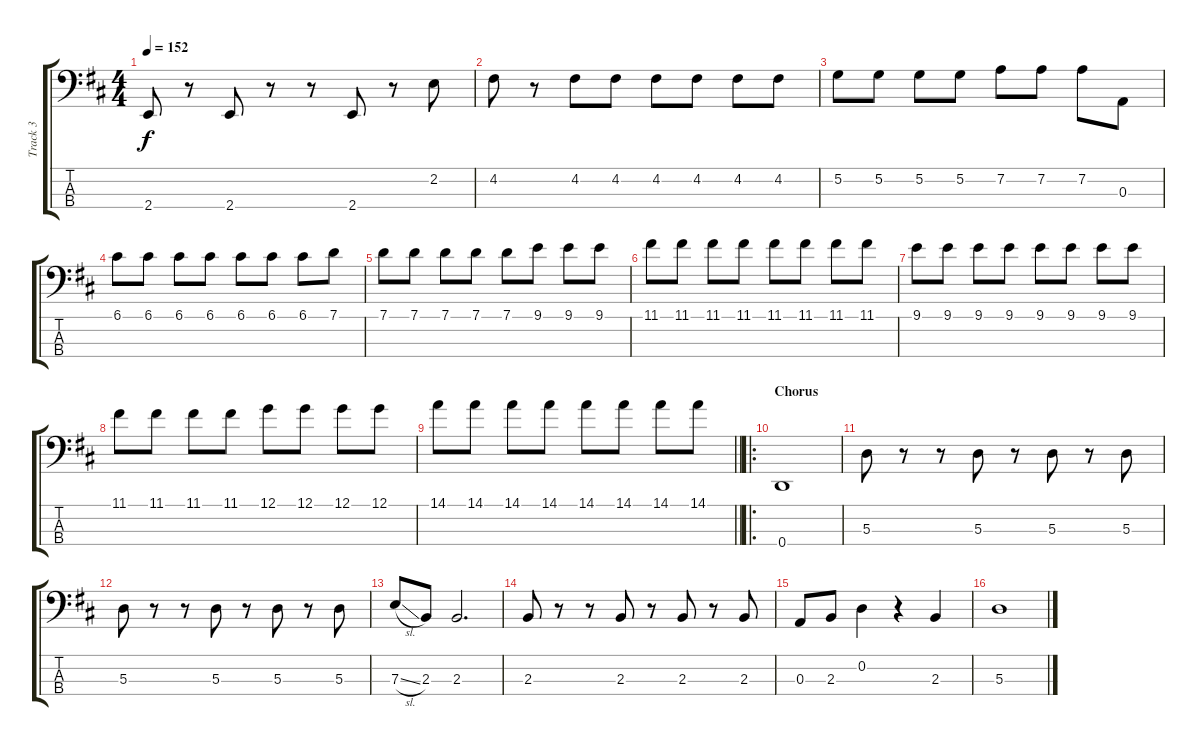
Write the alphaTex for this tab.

\track ("Track 3" "Track 3") {instrument electricbassfinger}
\staff {score tabs}
\tuning (G2 D2 A1 D1) {hide}
\ts (4 4)
\tempo 152
\clef f4
\ks d
2.4.8{dy f} r.8 2.4.8 r.8 r.8 2.4.8 r.8 2.2.8 |
4.2.8 r.8 4.2.8 4.2.8 4.2.8 4.2.8 4.2.8 4.2.8 |
5.2.8 5.2.8 5.2.8 5.2.8 7.2.8 7.2.8 7.2.8 0.3.8 |
6.1.8 6.1.8 6.1.8 6.1.8 6.1.8 6.1.8 6.1.8 7.1.8 |
7.1.8 7.1.8 7.1.8 7.1.8 7.1.8 9.1.8 9.1.8 9.1.8 |
11.1.8 11.1.8 11.1.8 11.1.8 11.1.8 11.1.8 11.1.8 11.1.8 |
9.1.8 9.1.8 9.1.8 9.1.8 9.1.8 9.1.8 9.1.8 9.1.8 |
11.1.8 11.1.8 11.1.8 11.1.8 12.1.8 12.1.8 12.1.8 12.1.8 |
\barLineRight lightlight
14.1.8 14.1.8 14.1.8 14.1.8 14.1.8 14.1.8 14.1.8 14.1.8 |
\ro
\section ("" "Chorus")
0.4.1 |
5.3.8 r.8 r.8 5.3.8 r.8 5.3.8 r.8 5.3.8 |
5.3.8 r.8 r.8 5.3.8 r.8 5.3.8 r.8 5.3.8 |
7.3{sl}.8 2.3.8 2.3.2{d} |
2.3.8 r.8 r.8 2.3.8 r.8 2.3.8 r.8 2.3.8 |
0.3.8 2.3.8 0.2.4 r.4 2.3.4 |
5.3.1
